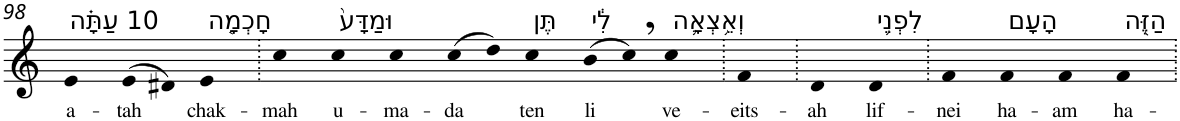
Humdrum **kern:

**kern	**text
*part1	*part1
*staff1	*staff1
*I"Piano	*
*I'Pno	*
!!LO:PB:g=z
*clefG2	*
*k[]	*
=98	=98
!LO:TX:a:t=10 עַתָּ֗ה	!
!	!LO:LY:b
4e	a-
!	!LO:LY:b
(>8e	-tah
8d#X)	.
!LO:TX:a:t=חָכְמָ֤ה	!
!	!LO:LY:b
4e	chak-
=99.	=99.
!	!LO:LY:b
4cc	-mah
!LO:TX:a:t=וּמַדָּע֙	!
!	!LO:LY:b
4cc	u-
!	!LO:LY:b
4cc	-ma-
!	!LO:LY:b
(>8cc	-da
8dd)	.
!LO:TX:a:t=תֶּן	!
!	!LO:LY:b
4cc	ten
!LO:TX:a:t=לִ֔י	!
!	!LO:LY:b
(>8b	li
8cc,)	.
!LO:TX:a:t=וְאֵ֥צְאָ֛ה	!
!	!LO:LY:b
4cc	ve-
=100.	=100.
!	!LO:LY:b
4f	-eits-
=101.	=101.
!	!LO:LY:b
4d	-ah
!LO:TX:a:t=לִפְנֵ֥י	!
!	!LO:LY:b
4d	lif-
=102.	=102.
!	!LO:LY:b
4f	-nei
!LO:TX:a:t=הָעָם	!
!	!LO:LY:b
4f	ha-
!	!LO:LY:b
4f	-am
!LO:TX:a:t=הַזֶּ֖ה	!
!	!LO:LY:b
4f	ha-
=.	=.
*-	*-
